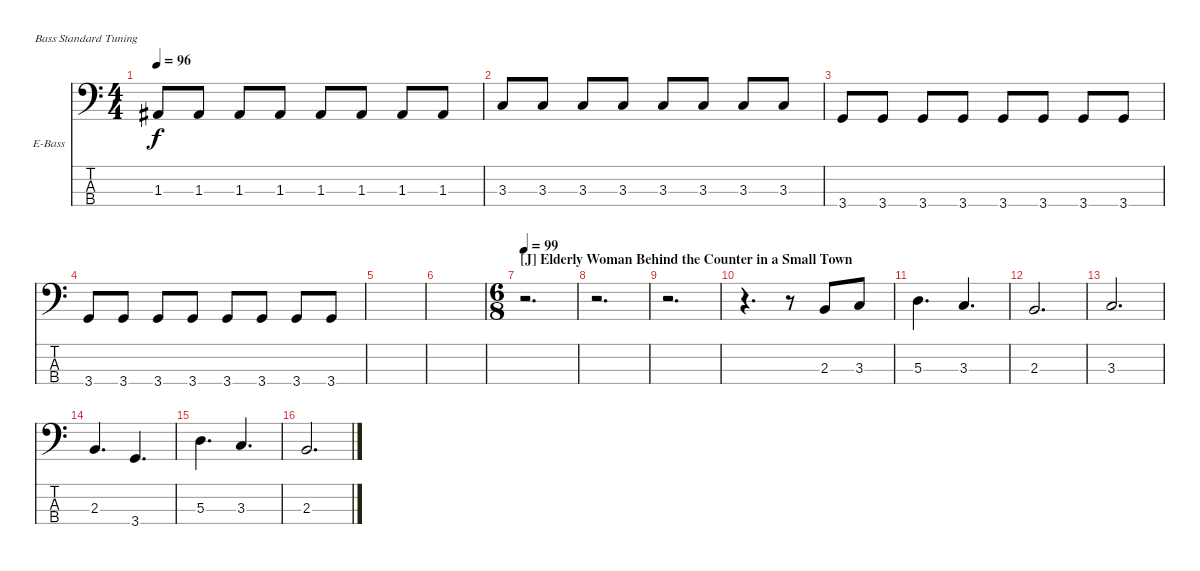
\defaultSystemsLayout 4
\bracketExtendMode nobrackets
\firstSystemTrackNameOrientation horizontal
\otherSystemsTrackNameOrientation horizontal
\track ("Jeff Ament" "E-Bass") {instrument electricbassfinger}
\staff {score tabs}
\tuning (G2 D2 A1 E1)
\ts (4 4)
\tempo 96
\clef f4
\ks c
1.3.8{dy f} 1.3.8 1.3.8 1.3.8 1.3.8 1.3.8 1.3.8 1.3.8 |
3.3.8 3.3.8 3.3.8 3.3.8 3.3.8 3.3.8 3.3.8 3.3.8 |
3.4.8 3.4.8 3.4.8 3.4.8 3.4.8 3.4.8 3.4.8 3.4.8 |
3.4.8 3.4.8 3.4.8 3.4.8 3.4.8 3.4.8 3.4.8 3.4.8 |
|
|
\ts (6 8)
\section ("J" "Elderly Woman Behind the Counter in a Small Town")
\tempo 99
r.2{d} |
r.2{d} |
r.2{d} |
r.4{d} r.8 2.3.8 3.3.8 |
5.3.4{d} 3.3.4{d} |
2.3.2{d} |
3.3.2{d} |
2.3.4{d} 3.4.4{d} |
5.3.4{d} 3.3.4{d} |
2.3.2{d}
